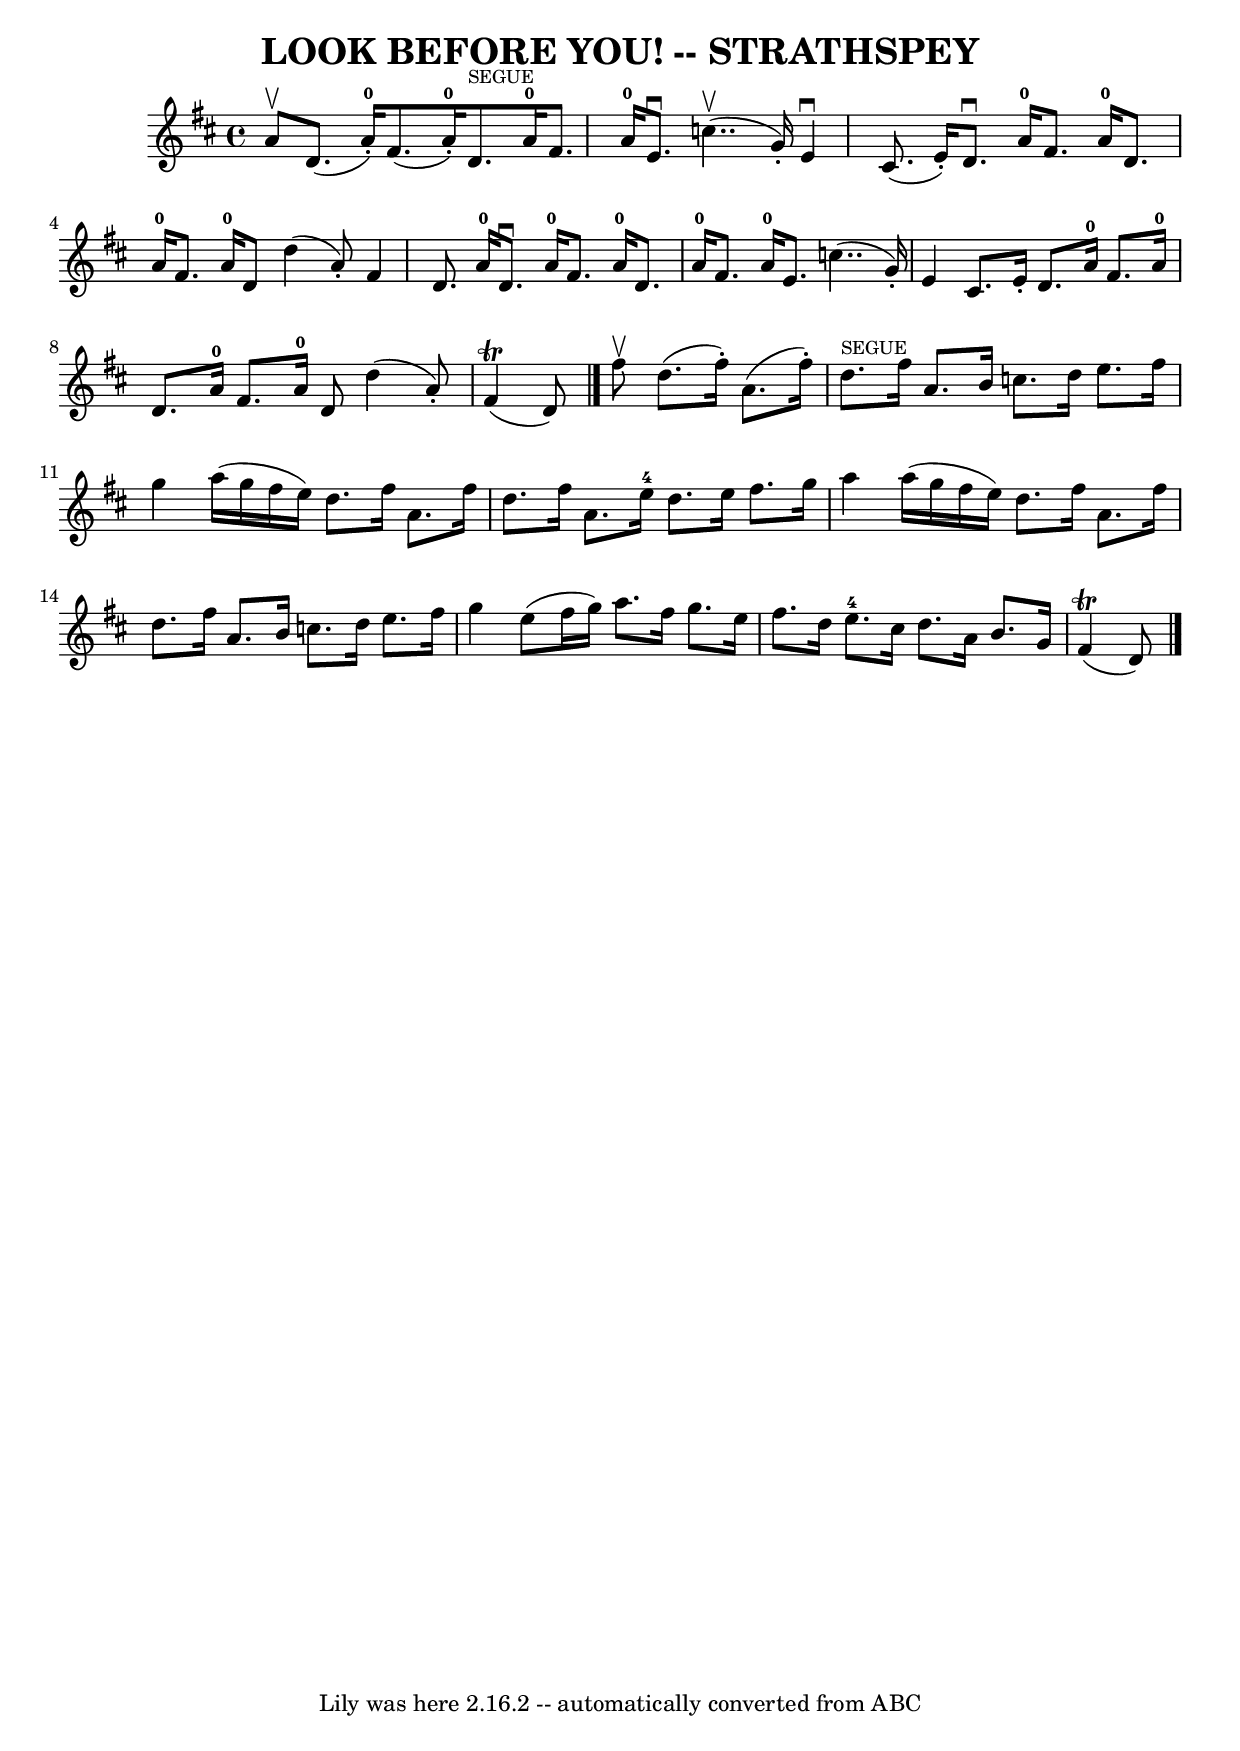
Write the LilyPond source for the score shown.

\version "2.7.40"
\include "Mammoth.ily"
\header {
	%% book = "Ryan's Mammoth Collection of Fiddle Tunes"
	crossRefNumber = "1"
	footnotes = ""
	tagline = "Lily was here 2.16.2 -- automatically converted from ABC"
	title = "LOOK BEFORE YOU! -- STRATHSPEY"
}
voicedefault =  {


 \override Staff.TimeSignature #'style = #'C
 \time 4/4 % %slurgraces 1
 \key d \major a'8^\upbow   |
 d'8. (a'16-0-.) fis'8. (
 a'16-0-.) d'8.^\segue a'16-0 fis'8. a'16-0   |
  
 e'8.^\downbow c''4.. (^\upbow g'16 -.) e'4^\downbow cis'8. (
e'16 -.)   |
 d'8.^\downbow a'16-0 fis'8. a'16-0   
d'8. a'16-0 fis'8. a'16-0   |
 d'8 d''4 (a'8 -.)  
 fis'4 d'8. a'16-0   |
 d'8.^\downbow a'16-0 fis'8.  
 a'16-0 d'8. a'16-0 fis'8. a'16-0   |
 e'8.    
c''4.. (g'16 -.) e'4 cis'8. e'16 -.   |
 d'8. a'16 
-0 fis'8. a'16-0 d'8. a'16-0 fis'8. a'16-0   |
 
 d'8 d''4 (a'8 -.) fis'4 (^\trill d'8)   \bar "|." fis''8 
^\upbow   |
 d''8. (fis''16 -.) a'8. (fis''16 -.)     
d''8.^\segue fis''16 a'8. b'16    |
 c''8. d''16 e''8.  
 fis''16 g''4 a''16 (g''16 fis''16 e''16)   |
     
d''8. fis''16 a'8. fis''16 d''8. fis''16 a'8. e''16-4   
|
 d''8. e''16 fis''8. g''16 a''4 a''16 (g''16    
fis''16 e''16)   |
 d''8. fis''16 a'8. fis''16    
d''8. fis''16 a'8. b'16    |
 c''8. d''16 e''8.    
fis''16 g''4 e''8 (fis''16 g''16)   |
 a''8.    
fis''16 g''8. e''16 fis''8. d''16 e''8.-4 cis''16    
|
 d''8. a'16 b'8. g'16 fis'4 (^\trill d'8)   
\bar "|."   
}

\score{
    <<

	\context Staff="default"
	{
	    \voicedefault 
	}

    >>
	\layout {
	}
	\midi {}
}
